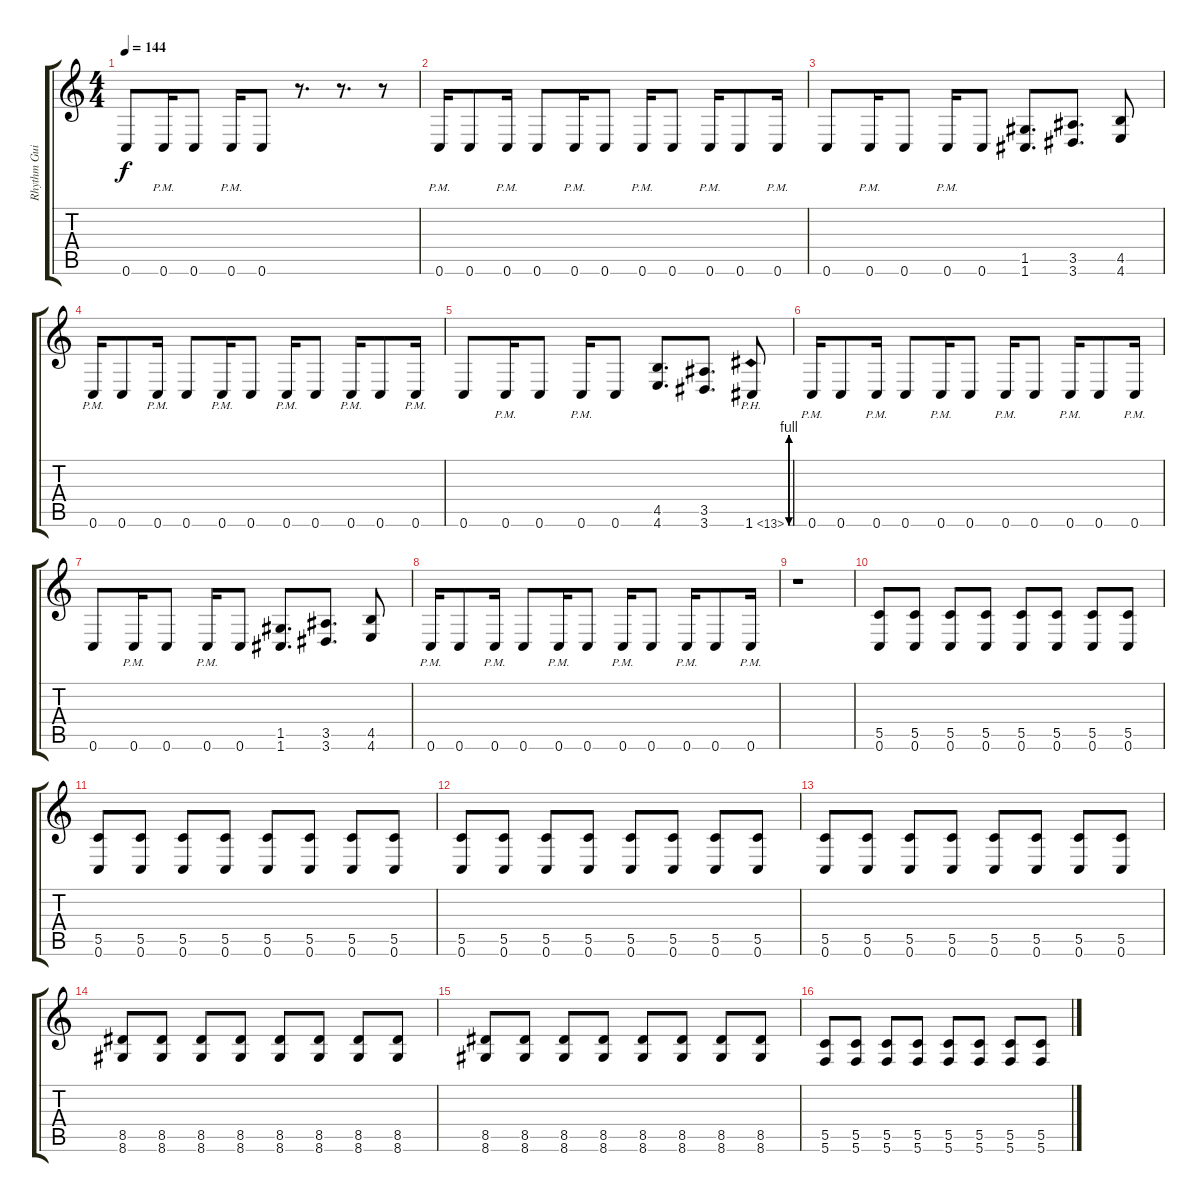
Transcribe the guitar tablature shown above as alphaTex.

\track ("Rhythm Guitar 1" "Rhythm Gui") {instrument distortionguitar}
\staff {score tabs}
\tuning (D4 A3 F3 C3 G2 C2) {hide}
\ts (4 4)
\tempo 144
\clef g2
\ks c
0.6.8{dy f} 0.6{pm}.16 0.6.8 0.6{pm}.16 0.6.8 r.8{d} r.8{d} r.8 |
0.6{pm}.16 0.6.8 0.6{pm}.16 0.6.8 0.6{pm}.16 0.6.8 0.6{pm}.16 0.6.8 0.6{pm}.16 0.6.8 0.6{pm}.16 |
0.6.8 0.6{pm}.16 0.6.8 0.6{pm}.16 0.6.8 (1.5 1.6).8{d} (3.5 3.6).8{d} (4.5 4.6).8 |
0.6{pm}.16 0.6.8 0.6{pm}.16 0.6.8 0.6{pm}.16 0.6.8 0.6{pm}.16 0.6.8 0.6{pm}.16 0.6.8 0.6{pm}.16 |
0.6.8 0.6{pm}.16 0.6.8 0.6{pm}.16 0.6.8 (4.5 4.6).8{d} (3.5 3.6).8{d} 1.6{be (custom 0 0 15 4 30 4 45 0 60 0) ph 12}.8 |
0.6{pm}.16 0.6.8 0.6{pm}.16 0.6.8 0.6{pm}.16 0.6.8 0.6{pm}.16 0.6.8 0.6{pm}.16 0.6.8 0.6{pm}.16 |
0.6.8 0.6{pm}.16 0.6.8 0.6{pm}.16 0.6.8 (1.5 1.6).8{d} (3.5 3.6).8{d} (4.5 4.6).8 |
0.6{pm}.16 0.6.8 0.6{pm}.16 0.6.8 0.6{pm}.16 0.6.8 0.6{pm}.16 0.6.8 0.6{pm}.16 0.6.8 0.6{pm}.16 |
r.1 |
(5.5 0.6).8 (5.5 0.6).8 (5.5 0.6).8 (5.5 0.6).8 (5.5 0.6).8 (5.5 0.6).8 (5.5 0.6).8 (5.5 0.6).8 |
(5.5 0.6).8 (5.5 0.6).8 (5.5 0.6).8 (5.5 0.6).8 (5.5 0.6).8 (5.5 0.6).8 (5.5 0.6).8 (5.5 0.6).8 |
(5.5 0.6).8 (5.5 0.6).8 (5.5 0.6).8 (5.5 0.6).8 (5.5 0.6).8 (5.5 0.6).8 (5.5 0.6).8 (5.5 0.6).8 |
(5.5 0.6).8 (5.5 0.6).8 (5.5 0.6).8 (5.5 0.6).8 (5.5 0.6).8 (5.5 0.6).8 (5.5 0.6).8 (5.5 0.6).8 |
(8.5 8.6).8 (8.5 8.6).8 (8.5 8.6).8 (8.5 8.6).8 (8.5 8.6).8 (8.5 8.6).8 (8.5 8.6).8 (8.5 8.6).8 |
(8.5 8.6).8 (8.5 8.6).8 (8.5 8.6).8 (8.5 8.6).8 (8.5 8.6).8 (8.5 8.6).8 (8.5 8.6).8 (8.5 8.6).8 |
(5.5 5.6).8 (5.5 5.6).8 (5.5 5.6).8 (5.5 5.6).8 (5.5 5.6).8 (5.5 5.6).8 (5.5 5.6).8 (5.5 5.6).8
